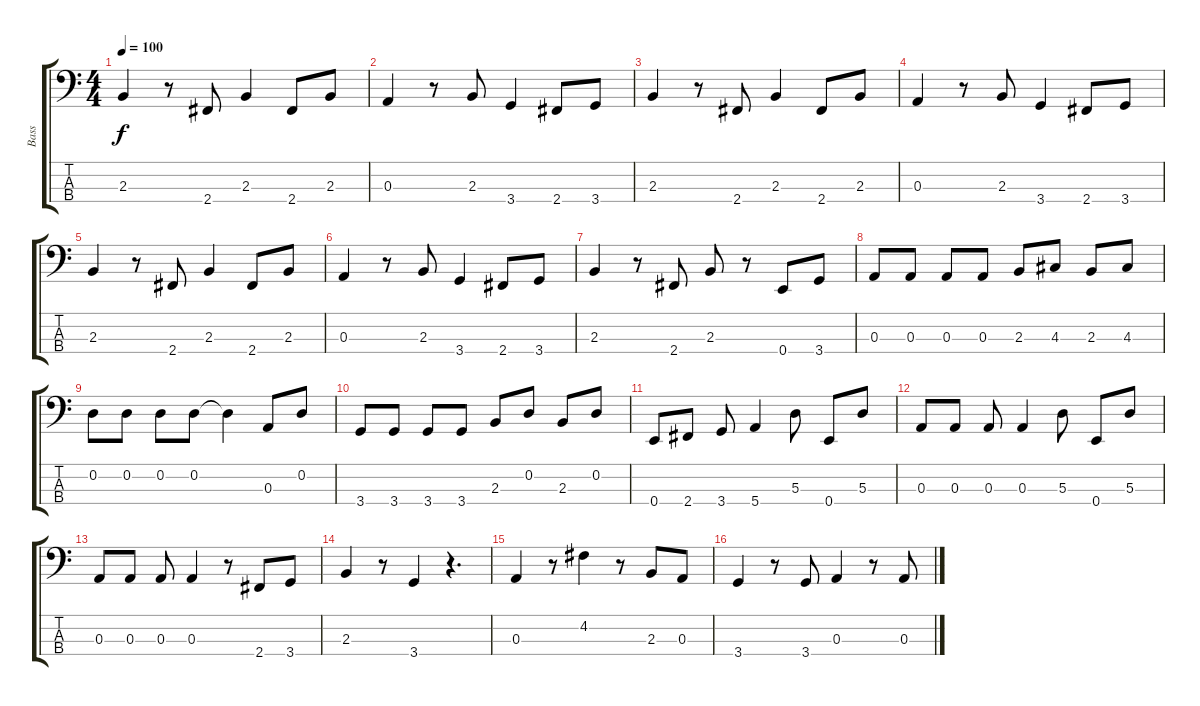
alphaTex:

\track ("Bass" "Bass") {instrument electricbasspick}
\staff {score tabs}
\tuning (G2 D2 A1 E1) {hide}
\ts (4 4)
\tempo 100
\clef f4
\ks c
2.3.4{dy f} r.8 2.4.8 2.3.4 2.4.8 2.3.8 |
0.3.4 r.8 2.3.8 3.4.4 2.4.8 3.4.8 |
2.3.4 r.8 2.4.8 2.3.4 2.4.8 2.3.8 |
0.3.4 r.8 2.3.8 3.4.4 2.4.8 3.4.8 |
2.3.4 r.8 2.4.8 2.3.4 2.4.8 2.3.8 |
0.3.4 r.8 2.3.8 3.4.4 2.4.8 3.4.8 |
2.3.4 r.8 2.4.8 2.3.8 r.8 0.4.8 3.4.8 |
0.3.8 0.3.8 0.3.8 0.3.8 2.3.8 4.3.8 2.3.8 4.3.8 |
0.2.8 0.2.8 0.2.8 0.2.8 0.2{t}.4 0.3.8 0.2.8 |
3.4.8 3.4.8 3.4.8 3.4.8 2.3.8 0.2.8 2.3.8 0.2.8 |
0.4.8 2.4.8 3.4.8 5.4.4 5.3.8 0.4.8 5.3.8 |
0.3.8 0.3.8 0.3.8 0.3.4 5.3.8 0.4.8 5.3.8 |
0.3.8 0.3.8 0.3.8 0.3.4 r.8 2.4.8 3.4.8 |
2.3.4 r.8 3.4.4 r.4{d} |
0.3.4 r.8 4.2.4 r.8 2.3.8 0.3.8 |
3.4.4 r.8 3.4.8 0.3.4 r.8 0.3.8
